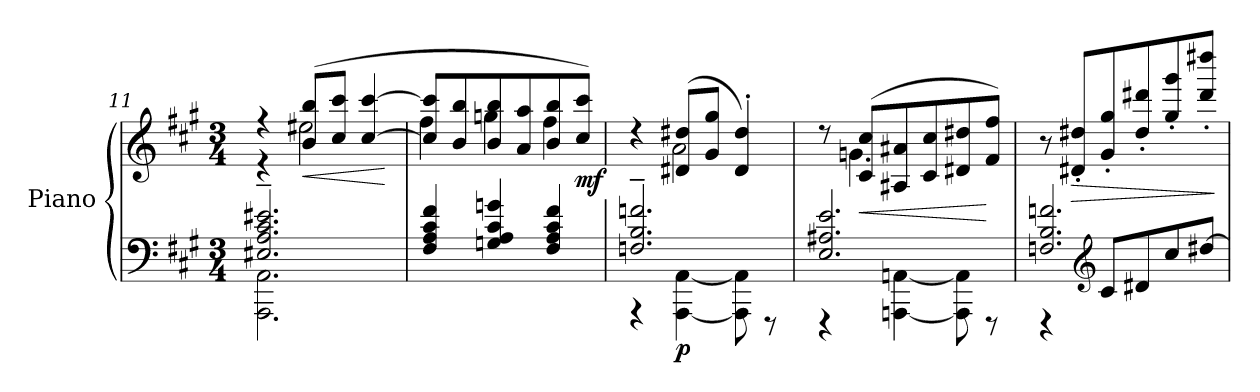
**kern	**kern	**dynam
*part1	*part1	*part1
*staff2	*staff1	*staff1/2
*I"Piano	*	*
*clefF4	*clefG2	*
*k[f#c#g#]	*k[f#c#g#]	*
*M3/4	*M3/4	*
=11	=11	=11
*^	*^	*
2.E#X/~ 2.A/~ 2.c#/~ 2.e#X/~	2.AAA\ 2.AA\	4r	4r	.
!	!	!	!	!LO:HP:b
.	.	(>8b/ 8bb/L	2ee#X\	<
.	.	8cc#/ 8ccc#/J	.	.
.	.	[4cc#/ [4ccc#/	.	.
*v	*v	*	*	*
*	*v	*v	*
.	.	[
=12	=12	=12
*	*^	*
4F#/ 4A/ 4c#/ 4f#/	8cc#/] 8ccc#/]L	4ff#\	.
.	8b/ 8bb/	.	.
4Gn/ 4A/ 4c#/ 4gn/	8b/ 8bb/	4ggn\	.
.	8a/ 8aa/	.	.
4F#/ 4A/ 4c#/ 4f#/	8b/ 8bb/	4ff#\	.
!	!	!	!LO:DY:b
.	8cc#/ 8ccc#/J)	.	mf
=13	=13	=13	=13
*^	*	*	*
2.Fn/~ 2.B/~ 2.fn/~	4rAAA	4rdd	4ryy	.
!	!	!	!	!LO:DY:b=2
.	[4AAA\ [4AA\	(>8d#X/ 8dd#X/L	2a\	p
.	.	8g#/ 8gg#/J	.	.
.	8AAA\] 8AA\]	4d#/' 4dd#/')	.	.
.	8rFFF	.	.	.
!!LO:LB:g=z	!!
=14	=14	=14	=14	=14
2.E/ 2.A#X/ 2.e/	4rFFF	8rdd	8ryy	.
!	!	!	!	!LO:HP:b
.	.	(>8c#/ 8cc#/L	4.gn\	<
.	[4AAAn\ [4AAn\	8A#X/ 8a#X/	.	.
.	.	8c#/ 8cc#/	.	.
.	8AAA\] 8AA\]	8d#X/ 8dd#X/	4ryy	.
.	8rFFF	8f#/ 8ff#/J)	.	[
*	*	*v	*v	*
=15	=15	=15	=15
4rFFF	2.Fn/ 2.B/ 2.fn/	8r	.
!	!	!	!LO:HP:b
.	.	8d#X/' 8dd#X/'L	>
*clefG2	*	*	*
8c#/L	.	8g#/' 8gg#/'	.
8d#X/	.	8dd#/' 8ddd#X/'	.
8cc#/	.	8gg#/' 8ggg#/'	.
[8dd#X/J	.	8ddd#/' 8dddd#X/'J	.
*v	*v	*	*
.	.	]
=	=	=
*-	*-	*-
